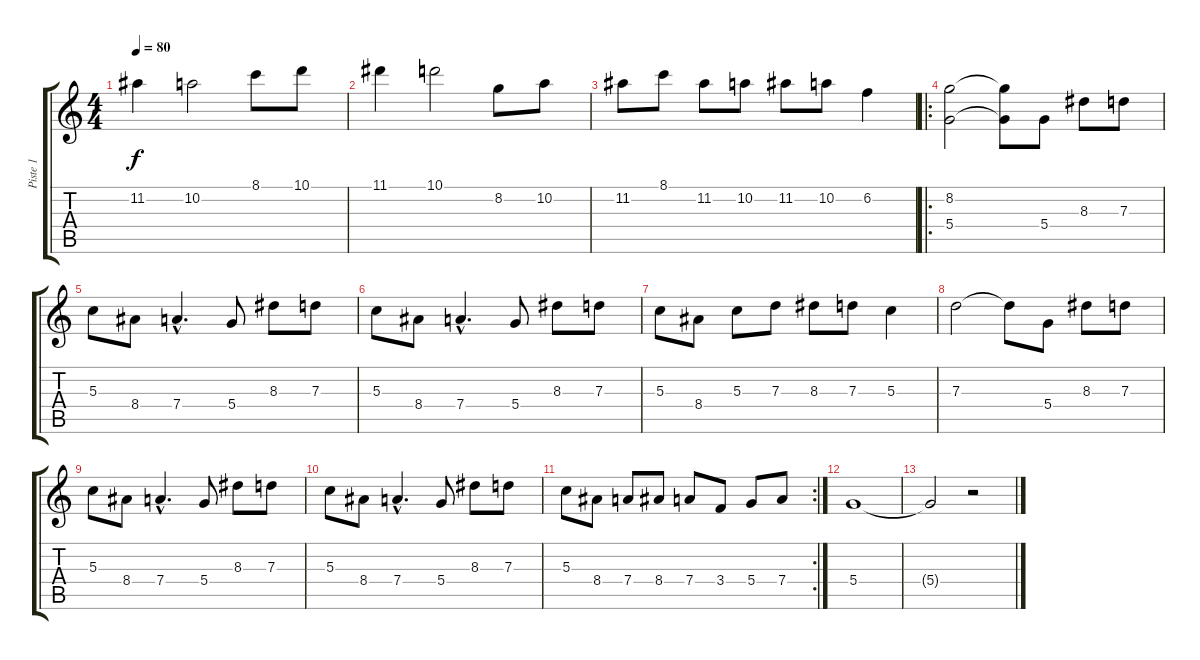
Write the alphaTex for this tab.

\track ("Piste 1" "Piste 1") {instrument overdrivenguitar}
\staff {score tabs}
\tuning (E4 B3 G3 D3 A2 E2) {hide}
\ts (4 4)
\tempo 80
\clef g2
\ks c
11.2.4{dy f} 10.2.2 8.1.8 10.1.8 |
11.1.4 10.1.2 8.2.8 10.2.8 |
11.2.8 8.1.8 11.2.8 10.2.8 11.2.8 10.2.8 6.2.4 |
\ro
(8.2 5.4).2 (8.2{t} 5.4{t}).8 5.4.8 8.3.8 7.3.8 |
5.3.8 8.4.8 7.4{hac}.4{d} 5.4.8 8.3.8 7.3.8 |
5.3.8 8.4.8 7.4{hac}.4{d} 5.4.8 8.3.8 7.3.8 |
5.3.8 8.4.8 5.3.8 7.3.8 8.3.8 7.3.8 5.3.4 |
7.3.2 7.3{t}.8 5.4.8 8.3.8 7.3.8 |
5.3.8 8.4.8 7.4{hac}.4{d} 5.4.8 8.3.8 7.3.8 |
5.3.8 8.4.8 7.4{hac}.4{d} 5.4.8 8.3.8 7.3.8 |
\rc 2
5.3.8 8.4.8 7.4.8 8.4.8 7.4.8 3.4.8 5.4.8 7.4.8 |
5.4.1 |
5.4{t}.2 r.2
